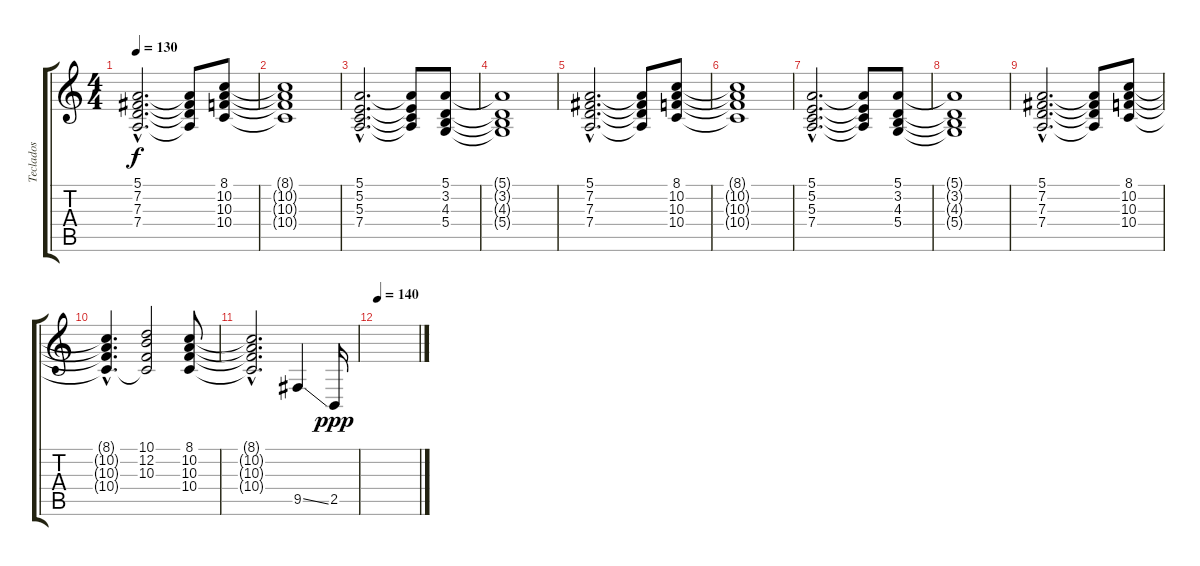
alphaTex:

\track ("Teclados" "Teclados") {instrument stringensemble1}
\staff {score tabs}
\tuning (E4 B3 G3 D3 A2 E2) {hide}
\ts (4 4)
\tempo 130
\clef g2
\ks c
(5.1{hac} 7.2{hac} 7.3{hac} 7.4{hac}).2{d dy f} (5.1{t} 7.2{t} 7.3{t} 7.4{t}).8 (8.1 10.2 10.3 10.4).8 |
(8.1{t} 10.2{t} 10.3{t} 10.4{t}).1 |
(5.1{hac} 5.2{hac} 5.3{hac} 7.4{hac}).2{d} (5.1{t} 5.2{t} 5.3{t} 7.4{t}).8 (5.1 3.2 4.3 5.4).8 |
(5.1{t} 3.2{t} 4.3{t} 5.4{t}).1 |
(5.1{hac} 7.2{hac} 7.3{hac} 7.4{hac}).2{d} (5.1{t} 7.2{t} 7.3{t} 7.4{t}).8 (8.1 10.2 10.3 10.4).8 |
(8.1{t} 10.2{t} 10.3{t} 10.4{t}).1 |
(5.1{hac} 5.2{hac} 5.3{hac} 7.4{hac}).2{d} (5.1{t} 5.2{t} 5.3{t} 7.4{t}).8 (5.1 3.2 4.3 5.4).8 |
(5.1{t} 3.2{t} 4.3{t} 5.4{t}).1 |
(5.1{hac} 7.2{hac} 7.3{hac} 7.4{hac}).2{d} (5.1{t} 7.2{t} 7.3{t} 7.4{t}).8 (8.1 10.2 10.3 10.4).8 |
(8.1{hac t} 10.2{hac t} 10.3{hac t} 10.4{hac t}).4{d} (10.1 12.2 10.3 10.4{t}).2 (8.1 10.2 10.3 10.4).8 |
(8.1{hac t} 10.2{hac t} 10.3{hac t} 10.4{hac t}).2{d} 9.5{ss}.4{volume 11 instrument distortionguitar} 2.5.16{dy ppp} |
\tempo 140
